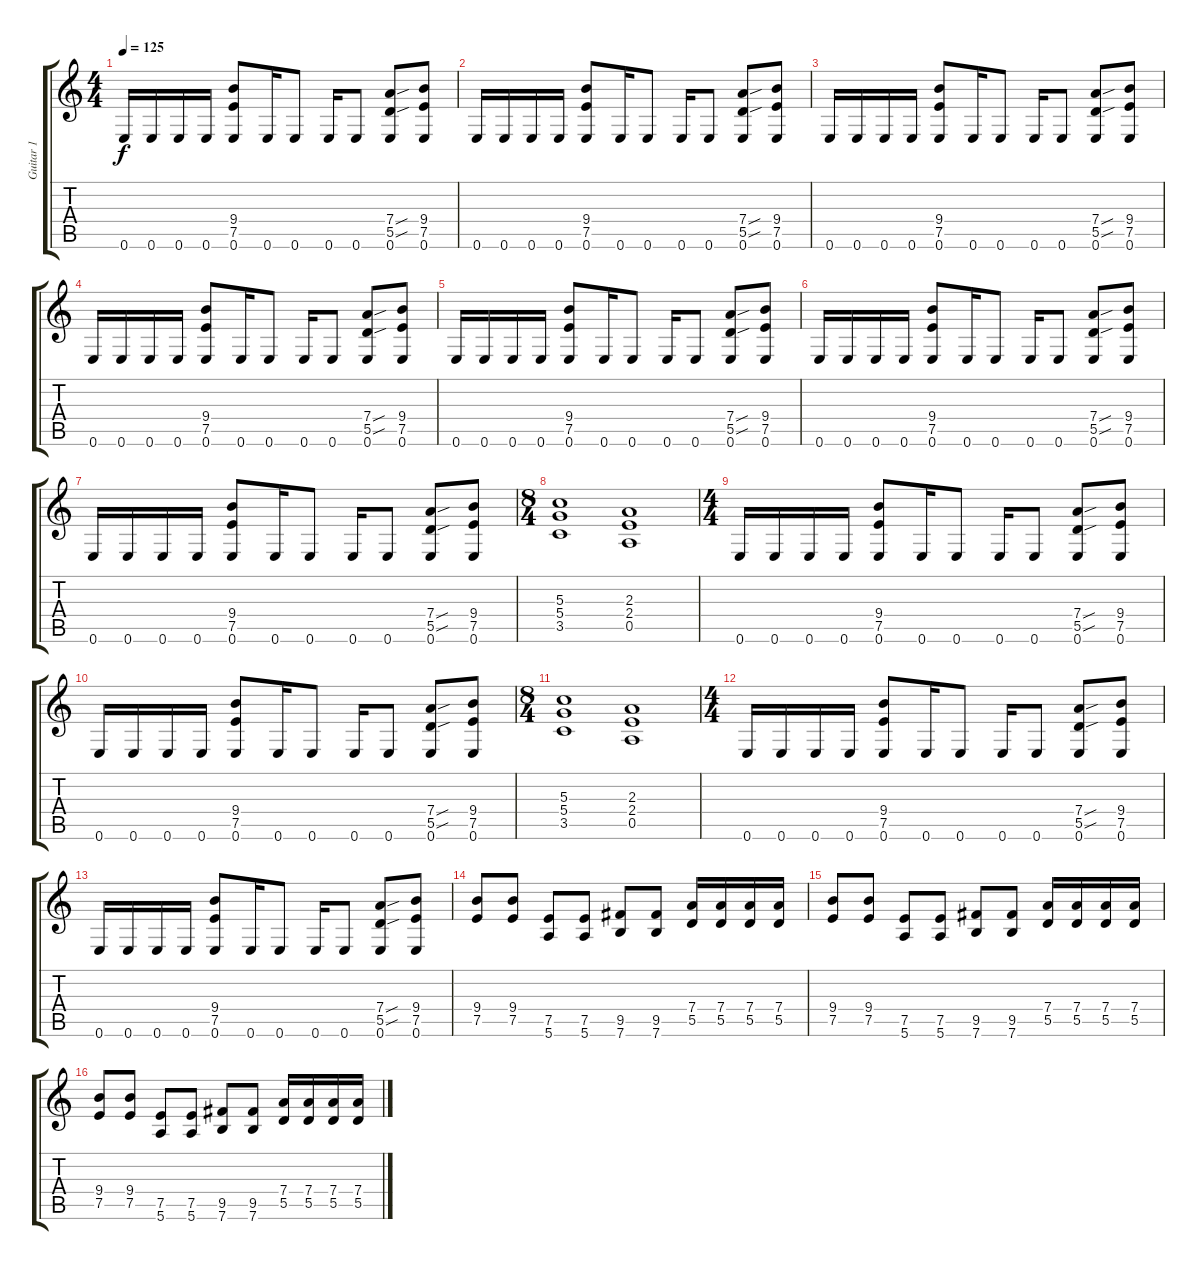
\track ("Guitar 1" "Guitar 1") {instrument distortionguitar}
\staff {score tabs}
\tuning (E4 B3 G3 D3 A2 E2) {hide}
\ts (4 4)
\tempo 125
\clef g2
\ks c
0.6.16{dy f} 0.6.16 0.6.16 0.6.16 (9.4 7.5 0.6).8 0.6.16 0.6.8 0.6.16 0.6.8 (7.4{sou} 5.5{sou} 0.6).8 (9.4 7.5 0.6).8 |
0.6.16 0.6.16 0.6.16 0.6.16 (9.4 7.5 0.6).8 0.6.16 0.6.8 0.6.16 0.6.8 (7.4{sou} 5.5{sou} 0.6).8 (9.4 7.5 0.6).8 |
0.6.16 0.6.16 0.6.16 0.6.16 (9.4 7.5 0.6).8 0.6.16 0.6.8 0.6.16 0.6.8 (7.4{sou} 5.5{sou} 0.6).8 (9.4 7.5 0.6).8 |
0.6.16 0.6.16 0.6.16 0.6.16 (9.4 7.5 0.6).8 0.6.16 0.6.8 0.6.16 0.6.8 (7.4{sou} 5.5{sou} 0.6).8 (9.4 7.5 0.6).8 |
0.6.16 0.6.16 0.6.16 0.6.16 (9.4 7.5 0.6).8 0.6.16 0.6.8 0.6.16 0.6.8 (7.4{sou} 5.5{sou} 0.6).8 (9.4 7.5 0.6).8 |
0.6.16 0.6.16 0.6.16 0.6.16 (9.4 7.5 0.6).8 0.6.16 0.6.8 0.6.16 0.6.8 (7.4{sou} 5.5{sou} 0.6).8 (9.4 7.5 0.6).8 |
0.6.16 0.6.16 0.6.16 0.6.16 (9.4 7.5 0.6).8 0.6.16 0.6.8 0.6.16 0.6.8 (7.4{sou} 5.5{sou} 0.6).8 (9.4 7.5 0.6).8 |
\ts (8 4)
(5.3 5.4 3.5).1 (2.3 2.4 0.5).1 |
\ts (4 4)
0.6.16 0.6.16 0.6.16 0.6.16 (9.4 7.5 0.6).8 0.6.16 0.6.8 0.6.16 0.6.8 (7.4{sou} 5.5{sou} 0.6).8 (9.4 7.5 0.6).8 |
0.6.16 0.6.16 0.6.16 0.6.16 (9.4 7.5 0.6).8 0.6.16 0.6.8 0.6.16 0.6.8 (7.4{sou} 5.5{sou} 0.6).8 (9.4 7.5 0.6).8 |
\ts (8 4)
(5.3 5.4 3.5).1 (2.3 2.4 0.5).1 |
\ts (4 4)
0.6.16 0.6.16 0.6.16 0.6.16 (9.4 7.5 0.6).8 0.6.16 0.6.8 0.6.16 0.6.8 (7.4{sou} 5.5{sou} 0.6).8 (9.4 7.5 0.6).8 |
0.6.16 0.6.16 0.6.16 0.6.16 (9.4 7.5 0.6).8 0.6.16 0.6.8 0.6.16 0.6.8 (7.4{sou} 5.5{sou} 0.6).8 (9.4 7.5 0.6).8 |
(9.4 7.5).8 (9.4 7.5).8 (7.5 5.6).8 (7.5 5.6).8 (9.5 7.6).8 (9.5 7.6).8 (7.4 5.5).16 (7.4 5.5).16 (7.4 5.5).16 (7.4 5.5).16 |
(9.4 7.5).8 (9.4 7.5).8 (7.5 5.6).8 (7.5 5.6).8 (9.5 7.6).8 (9.5 7.6).8 (7.4 5.5).16 (7.4 5.5).16 (7.4 5.5).16 (7.4 5.5).16 |
(9.4 7.5).8 (9.4 7.5).8 (7.5 5.6).8 (7.5 5.6).8 (9.5 7.6).8 (9.5 7.6).8 (7.4 5.5).16 (7.4 5.5).16 (7.4 5.5).16 (7.4 5.5).16
